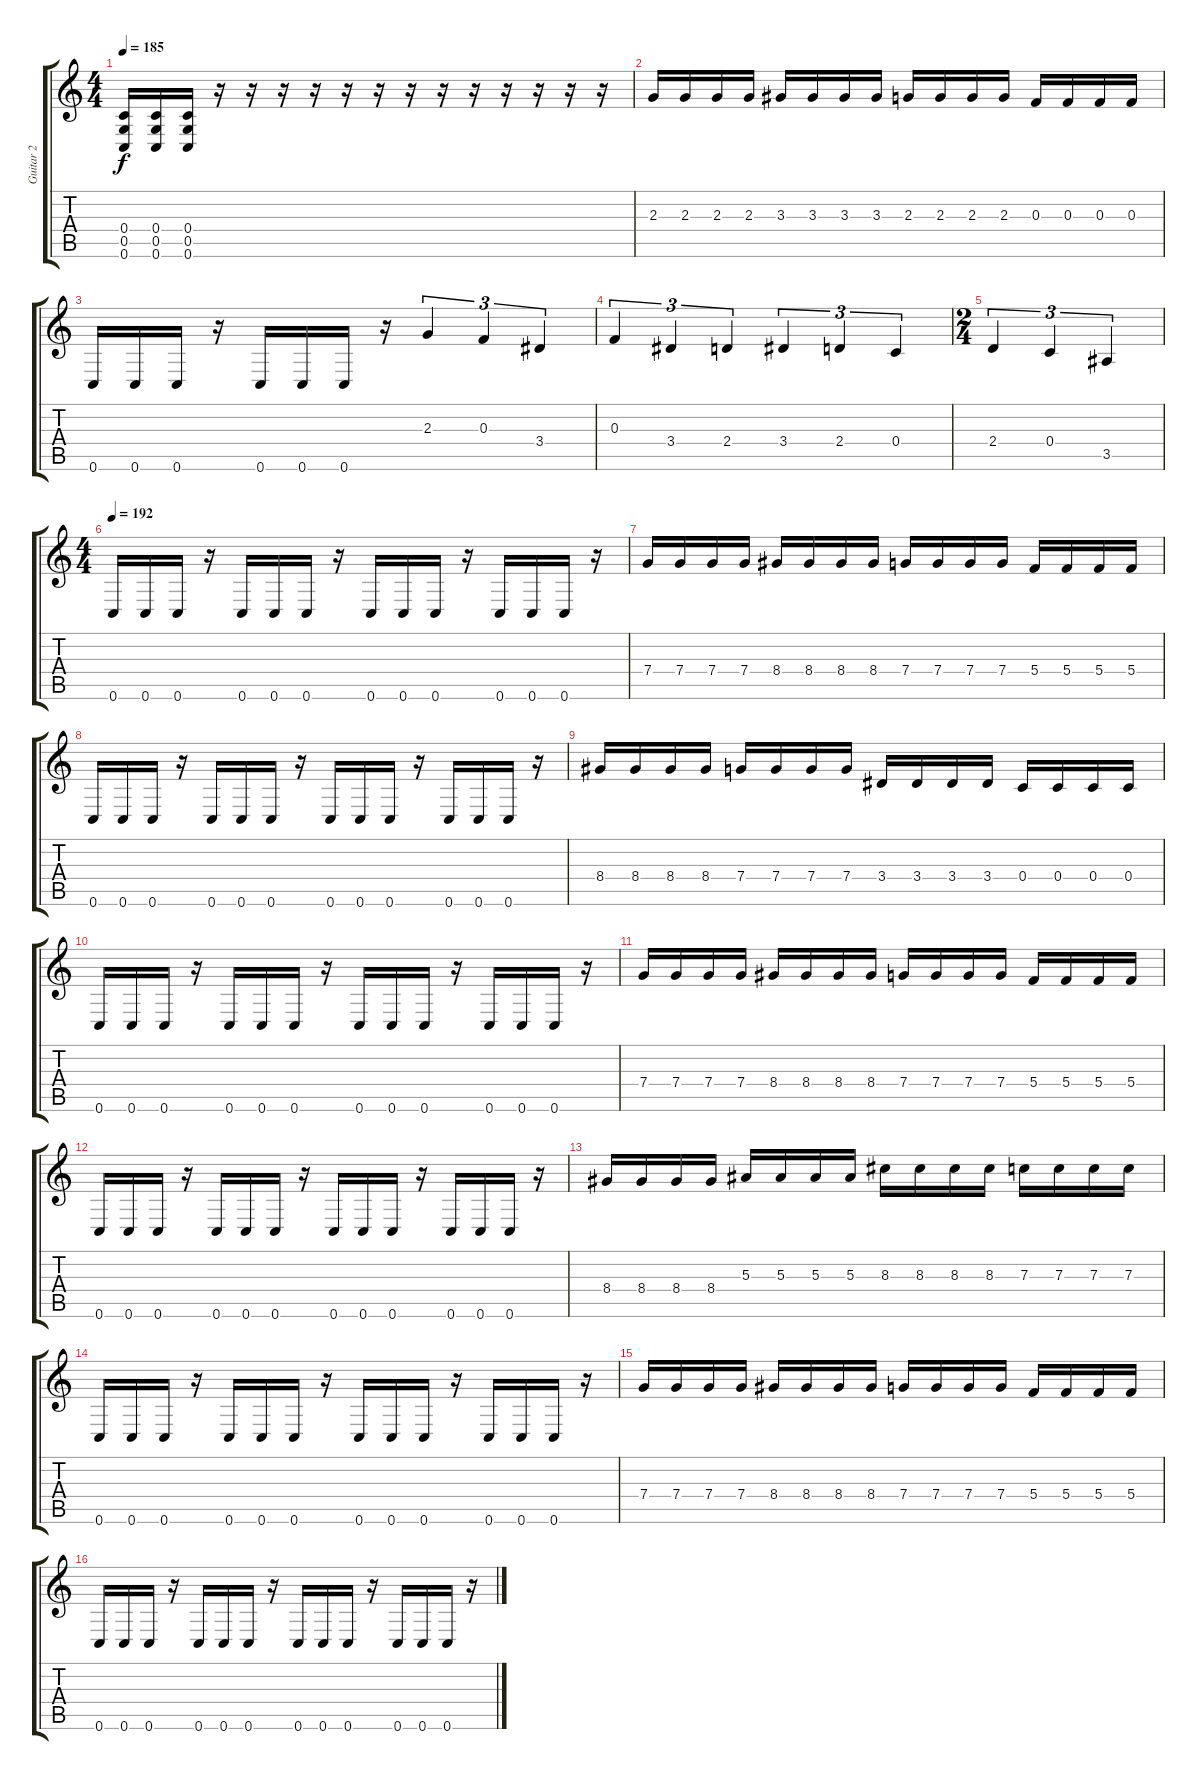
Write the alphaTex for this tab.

\track ("Guitar 2" "Guitar 2") {instrument overdrivenguitar}
\staff {score tabs}
\tuning (D4 A3 F3 C3 G2 C2) {hide}
\ts (4 4)
\tempo 185
\clef g2
\ks c
(0.4 0.5 0.6).16{dy f instrument overdrivenguitar} (0.4 0.5 0.6).16 (0.4 0.5 0.6).16 r.16 r.16 r.16 r.16 r.16 r.16 r.16 r.16 r.16 r.16 r.16 r.16 r.16 |
2.3.16 2.3.16 2.3.16 2.3.16 3.3.16 3.3.16 3.3.16 3.3.16 2.3.16 2.3.16 2.3.16 2.3.16 0.3.16 0.3.16 0.3.16 0.3.16 |
0.6.16 0.6.16 0.6.16 r.16 0.6.16 0.6.16 0.6.16 r.16 2.3.4{tu (3 2)} 0.3.4{tu (3 2)} 3.4.4{tu (3 2)} |
0.3.4{tu (3 2)} 3.4.4{tu (3 2)} 2.4.4{tu (3 2)} 3.4.4{tu (3 2)} 2.4.4{tu (3 2)} 0.4.4{tu (3 2)} |
\ts (2 4)
2.4.4{tu (3 2)} 0.4.4{tu (3 2)} 3.5.4{tu (3 2)} |
\ts (4 4)
\tempo 192
0.6.16 0.6.16 0.6.16 r.16 0.6.16 0.6.16 0.6.16 r.16 0.6.16 0.6.16 0.6.16 r.16 0.6.16 0.6.16 0.6.16 r.16 |
7.4.16 7.4.16 7.4.16 7.4.16 8.4.16 8.4.16 8.4.16 8.4.16 7.4.16 7.4.16 7.4.16 7.4.16 5.4.16 5.4.16 5.4.16 5.4.16 |
0.6.16 0.6.16 0.6.16 r.16 0.6.16 0.6.16 0.6.16 r.16 0.6.16 0.6.16 0.6.16 r.16 0.6.16 0.6.16 0.6.16 r.16 |
8.4.16 8.4.16 8.4.16 8.4.16 7.4.16 7.4.16 7.4.16 7.4.16 3.4.16 3.4.16 3.4.16 3.4.16 0.4.16 0.4.16 0.4.16 0.4.16 |
0.6.16 0.6.16 0.6.16 r.16 0.6.16 0.6.16 0.6.16 r.16 0.6.16 0.6.16 0.6.16 r.16 0.6.16 0.6.16 0.6.16 r.16 |
7.4.16 7.4.16 7.4.16 7.4.16 8.4.16 8.4.16 8.4.16 8.4.16 7.4.16 7.4.16 7.4.16 7.4.16 5.4.16 5.4.16 5.4.16 5.4.16 |
0.6.16 0.6.16 0.6.16 r.16 0.6.16 0.6.16 0.6.16 r.16 0.6.16 0.6.16 0.6.16 r.16 0.6.16 0.6.16 0.6.16 r.16 |
8.4.16 8.4.16 8.4.16 8.4.16 5.3.16 5.3.16 5.3.16 5.3.16 8.3.16 8.3.16 8.3.16 8.3.16 7.3.16 7.3.16 7.3.16 7.3.16 |
0.6.16 0.6.16 0.6.16 r.16 0.6.16 0.6.16 0.6.16 r.16 0.6.16 0.6.16 0.6.16 r.16 0.6.16 0.6.16 0.6.16 r.16 |
7.4.16 7.4.16 7.4.16 7.4.16 8.4.16 8.4.16 8.4.16 8.4.16 7.4.16 7.4.16 7.4.16 7.4.16 5.4.16 5.4.16 5.4.16 5.4.16 |
0.6.16 0.6.16 0.6.16 r.16 0.6.16 0.6.16 0.6.16 r.16 0.6.16 0.6.16 0.6.16 r.16 0.6.16 0.6.16 0.6.16 r.16
